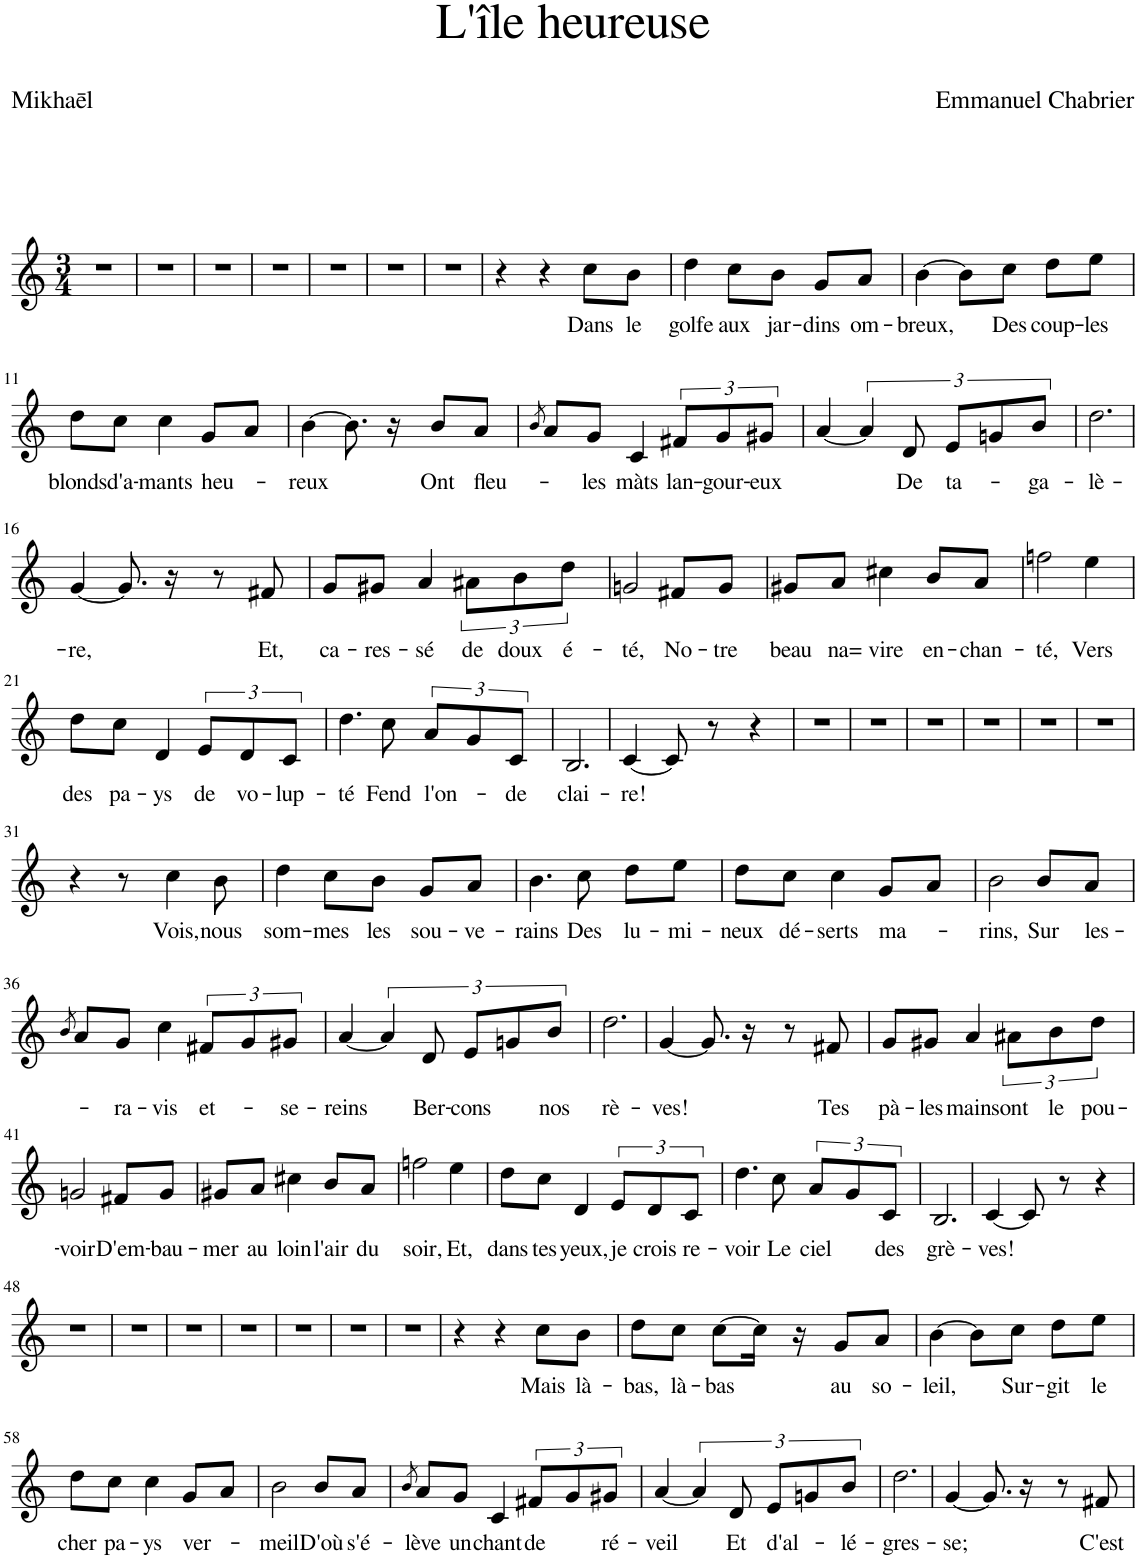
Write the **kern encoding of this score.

**kern	**text
*part1	*part1
*staff1	*staff1
*I"Piano	*
*I'Pno	*
*clefG2	*
*k[]	*
*M3/4	*
=1	=1
2.r	.
=2	=2
2.r	.
=3	=3
2.r	.
=4	=4
2.r	.
=5	=5
2.r	.
=6	=6
2.r	.
=7	=7
2.r	.
=8	=8
4r	.
4r	.
!	!LO:LY:b
8cc\L	Dans
!	!LO:LY:b
8b\J	le
=9	=9
!	!LO:LY:b
4dd\	golfe
!	!LO:LY:b
8cc\L	aux
!	!LO:LY:b
8b\J	jar-
!	!LO:LY:b
8g/L	-dins
!	!LO:LY:b
8a/J	om-
=10	=10
!	!LO:LY:b
[4b\	-breux,
8b\L]	.
!	!LO:LY:b
8cc\J	Des
!	!LO:LY:b
8dd\L	coup-
!	!LO:LY:b
8ee\J	-les
!!LO:LB:g=z
=11	=11
!	!LO:LY:b
8dd\L	blonds
!	!LO:LY:b
8cc\J	d'a-
!	!LO:LY:b
4cc\	-mants
!	!LO:LY:b
8g/L	heu-
8a/J	.
=12	=12
!	!LO:LY:b
[4b\	-reux
8.b\]	.
16r	.
!	!LO:LY:b
8b/L	Ont
!	!LO:LY:b
8a/J	fleu-
=13	=13
8qb/	.
8a/L	.
!	!LO:LY:b
8g/J	les
!	!LO:LY:b
4c/	màts
!	!LO:LY:b
12f#X/L	lan-
!	!LO:LY:b
12g/	-gour-
!	!LO:LY:b
12g#X/J	-eux
=14	=14
[4a/	.
6a/]	.
!	!LO:LY:b
12d/	De
!	!LO:LY:b
12e/L	ta-
12gn/	.
!	!LO:LY:b
12b/J	-ga-
=15	=15
!	!LO:LY:b
2.dd\	-lè-
!!LO:LB:g=z
=16	=16
!	!LO:LY:b
[4g/	-re,
8.g/]	.
16r	.
8r	.
!	!LO:LY:b
8f#X/	Et,
=17	=17
!	!LO:LY:b
8g/L	ca-
!	!LO:LY:b
8g#X/J	-res-
!	!LO:LY:b
4a/	-sé
!	!LO:LY:b
12a#X\L	de
!	!LO:LY:b
12b\	doux
!	!LO:LY:b
12dd\J	-é-
=18	=18
!	!LO:LY:b
2gn/	-té,
!	!LO:LY:b
8f#X/L	No-
!	!LO:LY:b
8g/J	-tre
=19	=19
!	!LO:LY:b
8g#X/L	beau
!	!LO:LY:b
8a/J	na=
!	!LO:LY:b
4cc#X\	-vire
!	!LO:LY:b
8b/L	en-
!	!LO:LY:b
8a/J	-chan-
=20	=20
!	!LO:LY:b
2ffn\	-té,
!	!LO:LY:b
4ee\	Vers
!!LO:LB:g=z
=21	=21
!	!LO:LY:b
8dd\L	des
!	!LO:LY:b
8cc\J	pa-
!	!LO:LY:b
4d/	-ys
!	!LO:LY:b
12e/L	de
!	!LO:LY:b
12d/	vo-
!	!LO:LY:b
12c/J	-lup-
=22	=22
!	!LO:LY:b
4.dd\	-té
!	!LO:LY:b
8cc\	Fend
!	!LO:LY:b
12a/L	l'on-
12g/	.
!	!LO:LY:b
12c/J	-de
=23	=23
!	!LO:LY:b
2.B/	clai-
=24	=24
!	!LO:LY:b
[4c/	-re!
8c/]	.
8r	.
4r	.
=25	=25
2.r	.
=26	=26
2.r	.
=27	=27
2.r	.
=28	=28
2.r	.
=29	=29
2.r	.
=30	=30
2.r	.
!!LO:LB:g=z
=31	=31
4r	.
8r	.
!	!LO:LY:b
4cc\	Vois,
!	!LO:LY:b
8b\	nous
=32	=32
!	!LO:LY:b
4dd\	som-
!	!LO:LY:b
8cc\L	-mes
!	!LO:LY:b
8b\J	les
!	!LO:LY:b
8g/L	sou-
!	!LO:LY:b
8a/J	-ve-
=33	=33
!	!LO:LY:b
4.b\	-rains
!	!LO:LY:b
8cc\	Des
!	!LO:LY:b
8dd\L	lu-
!	!LO:LY:b
8ee\J	-mi-
=34	=34
!	!LO:LY:b
8dd\L	-neux
!	!LO:LY:b
8cc\J	dé-
!	!LO:LY:b
4cc\	-serts
!	!LO:LY:b
8g/L	ma-
8a/J	.
=35	=35
!	!LO:LY:b
2b\	-rins,
!	!LO:LY:b
8b/L	Sur
!	!LO:LY:b
8a/J	les-
!!LO:LB:g=z
=36	=36
8qb/	.
8a/L	.
!	!LO:LY:b
8g/J	ra-
!	!LO:LY:b
4cc\	-vis
!	!LO:LY:b
12f#X/L	et-
12g/	.
!	!LO:LY:b
12g#X/J	-se-
=37	=37
!	!LO:LY:b
[4a/	-reins
6a/]	.
!	!LO:LY:b
12d/	Ber-
!	!LO:LY:b
12e/L	-cons
12gn/	.
!	!LO:LY:b
12b/J	nos
=38	=38
!	!LO:LY:b
2.dd\	rè-
=39	=39
!	!LO:LY:b
[4g/	-ves!
8.g/]	.
16r	.
8r	.
!	!LO:LY:b
8f#X/	Tes
=40	=40
!	!LO:LY:b
8g/L	pà-
!	!LO:LY:b
8g#X/J	-les
!	!LO:LY:b
4a/	mains
!	!LO:LY:b
12a#X\L	ont
!	!LO:LY:b
12b\	le
!	!LO:LY:b
12dd\J	pou-
!!LO:LB:g=z
=41	=41
!	!LO:LY:b
2gn/	-voir
!	!LO:LY:b
8f#X/L	D'em-
!	!LO:LY:b
8g/J	-bau-
=42	=42
!	!LO:LY:b
8g#X/L	-mer
!	!LO:LY:b
8a/J	au
!	!LO:LY:b
4cc#X\	loin
!	!LO:LY:b
8b/L	l'air
!	!LO:LY:b
8a/J	du
=43	=43
!	!LO:LY:b
2ffn\	soir,
!	!LO:LY:b
4ee\	Et,
=44	=44
!	!LO:LY:b
8dd\L	dans
!	!LO:LY:b
8cc\J	tes
!	!LO:LY:b
4d/	yeux,
!	!LO:LY:b
12e/L	je
!	!LO:LY:b
12d/	crois
!	!LO:LY:b
12c/J	re-
=45	=45
!	!LO:LY:b
4.dd\	-voir
!	!LO:LY:b
8cc\	Le
!	!LO:LY:b
12a/L	ciel
12g/	.
!	!LO:LY:b
12c/J	des
=46	=46
!	!LO:LY:b
2.B/	grè-
=47	=47
!	!LO:LY:b
[4c/	-ves!
8c/]	.
8r	.
4r	.
!!LO:LB:g=z
=48	=48
2.r	.
=49	=49
2.r	.
=50	=50
2.r	.
=51	=51
2.r	.
=52	=52
2.r	.
=53	=53
2.r	.
=54	=54
2.r	.
=55	=55
4r	.
4r	.
!	!LO:LY:b
8cc\L	Mais
!	!LO:LY:b
8b\J	là-
=56	=56
!	!LO:LY:b
8dd\L	-bas,
!	!LO:LY:b
8cc\J	là-
!	!LO:LY:b
[8cc\L	-bas
16cc\Jk]	.
16r	.
!	!LO:LY:b
8g/L	au
!	!LO:LY:b
8a/J	so-
=57	=57
!	!LO:LY:b
[4b\	-leil,
8b\L]	.
!	!LO:LY:b
8cc\J	Sur-
!	!LO:LY:b
8dd\L	-git
!	!LO:LY:b
8ee\J	le
!!LO:LB:g=z
=58	=58
!	!LO:LY:b
8dd\L	cher
!	!LO:LY:b
8cc\J	pa-
!	!LO:LY:b
4cc\	-ys
!	!LO:LY:b
8g/L	ver-
8a/J	.
=59	=59
!	!LO:LY:b
2b\	-meil
!	!LO:LY:b
8b/L	D'où
!	!LO:LY:b
8a/J	s'é-
=60	=60
8qb/	.
!	!LO:LY:b
8a/L	-lève
!	!LO:LY:b
8g/J	un
!	!LO:LY:b
4c/	chant
!	!LO:LY:b
12f#X/L	de
12g/	.
!	!LO:LY:b
12g#X/J	ré-
=61	=61
!	!LO:LY:b
[4a/	-veil
6a/]	.
!	!LO:LY:b
12d/	Et
!	!LO:LY:b
12e/L	d'al-
12gn/	.
!	!LO:LY:b
12b/J	-lé-
=62	=62
!	!LO:LY:b
2.dd\	-gres-
=63	=63
!	!LO:LY:b
[4g/	-se;
8.g/]	.
16r	.
8r	.
!	!LO:LY:b
8f#X/	C'est
=	=
*-	*-
